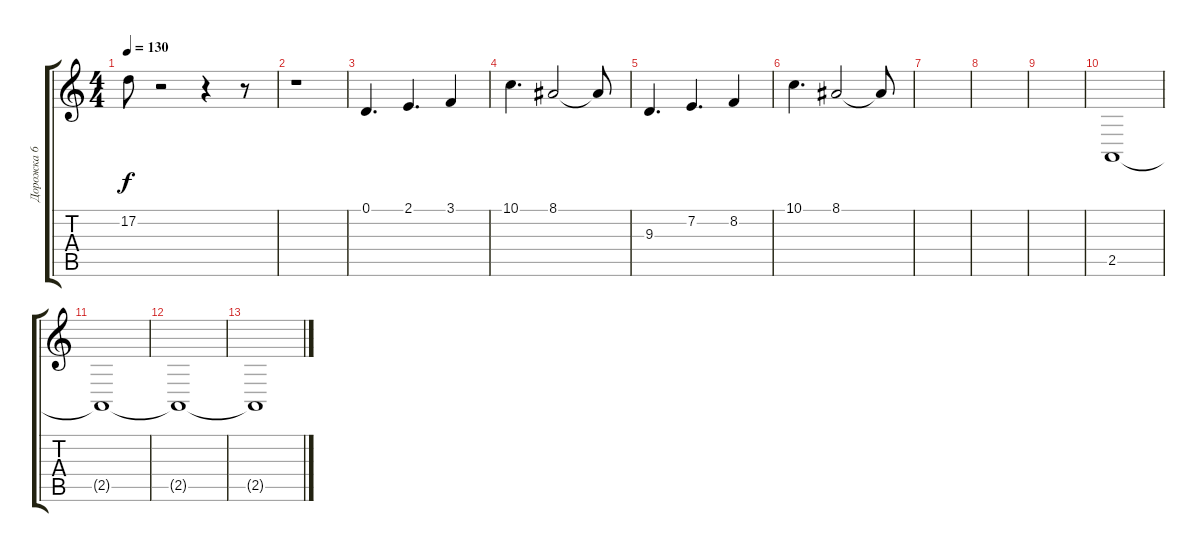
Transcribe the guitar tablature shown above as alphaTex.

\track ("Дорожка 6" "Дорожка 6") {instrument fx5brightness}
\staff {score tabs}
\tuning (D4 A3 F3 C3 G2 D2) {hide}
\ts (4 4)
\tempo 130
\clef g2
\ks c
17.2.8{dy f} r.2 r.4 r.8 |
r.1 |
0.1.4{d} 2.1.4{d} 3.1.4 |
10.1.4{d} 8.1.2 8.1{t}.8 |
9.3.4{d} 7.2.4{d} 8.2.4 |
10.1.4{d} 8.1.2 8.1{t}.8 |
|
|
|
2.5.1 |
2.5{t}.1 |
2.5{t}.1 |
2.5{t}.1
